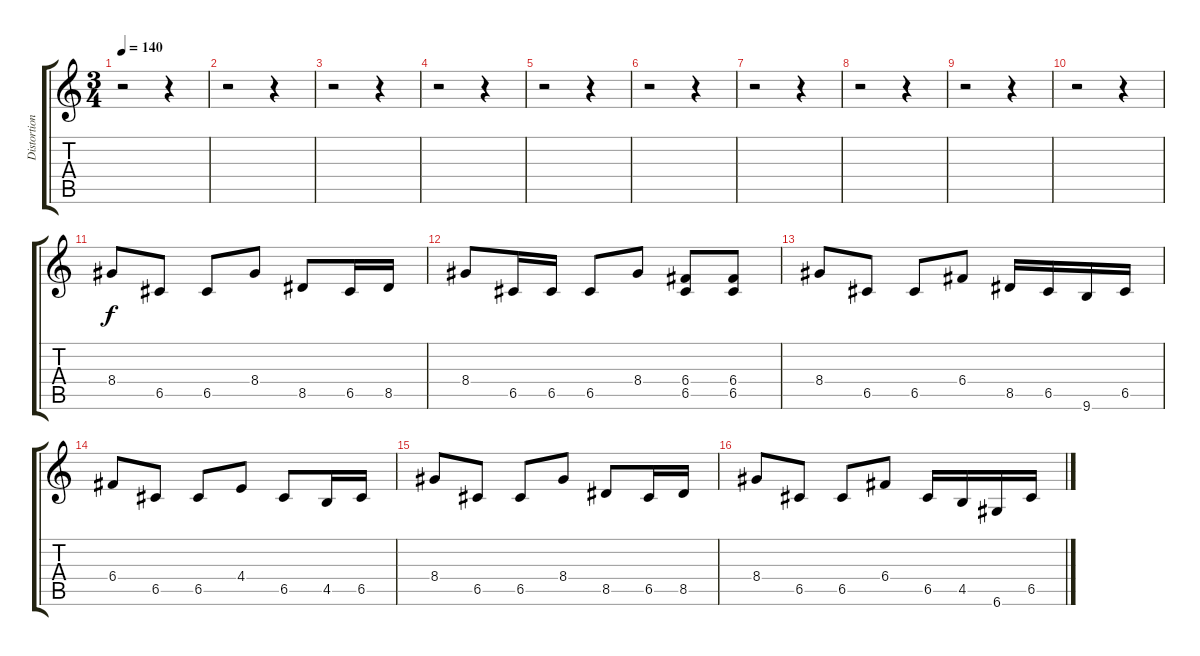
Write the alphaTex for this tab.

\track ("Distortion 1" "Distortion") {instrument distortionguitar}
\staff {score tabs}
\tuning (D4 A3 F3 C3 G2 D2) {hide}
\ts (3 4)
\tempo 140
\clef g2
\ks c
r.2{dy f} r.4 |
r.2 r.4 |
r.2 r.4 |
r.2 r.4 |
r.2 r.4 |
r.2 r.4 |
r.2 r.4 |
r.2 r.4 |
r.2 r.4 |
r.2 r.4 |
8.4.8{volume 16 instrument overdrivenguitar} 6.5.8 6.5.8 8.4.8 8.5.8 6.5.16 8.5.16 |
8.4.8 6.5.16 6.5.16 6.5.8 8.4.8 (6.4 6.5).8 (6.4 6.5).8 |
8.4.8 6.5.8 6.5.8 6.4.8 8.5.16 6.5.16 9.6.16 6.5.16 |
6.4.8 6.5.8 6.5.8 4.4.8 6.5.8 4.5.16 6.5.16 |
8.4.8 6.5.8 6.5.8 8.4.8 8.5.8 6.5.16 8.5.16 |
8.4.8 6.5.8 6.5.8 6.4.8 6.5.16 4.5.16 6.6.16 6.5.16
